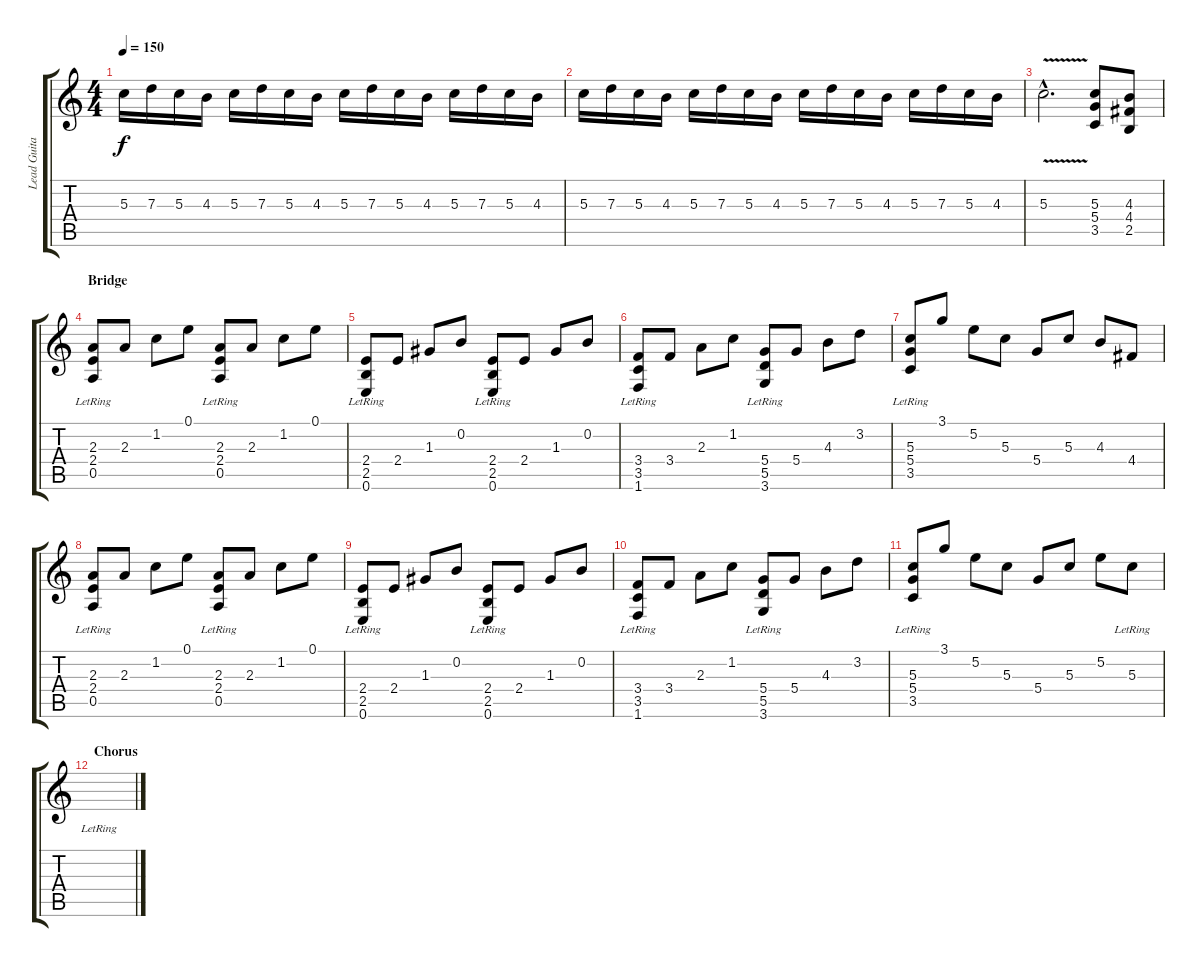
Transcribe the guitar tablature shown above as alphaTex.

\track ("Lead Guitar" "Lead Guita") {instrument distortionguitar}
\staff {score tabs}
\tuning (E4 B3 G3 D3 A2 E2) {hide}
\ts (4 4)
\tempo 150
\clef g2
\ks c
5.3.16{dy f} 7.3.16 5.3.16 4.3.16 5.3.16 7.3.16 5.3.16 4.3.16 5.3.16 7.3.16 5.3.16 4.3.16 5.3.16 7.3.16 5.3.16 4.3.16 |
5.3.16 7.3.16 5.3.16 4.3.16 5.3.16 7.3.16 5.3.16 4.3.16 5.3.16 7.3.16 5.3.16 4.3.16 5.3.16 7.3.16 5.3.16 4.3.16 |
5.3{v hac}.2{d} (5.3 5.4 3.5).8 (4.3 4.4 2.5).8 |
\section ("" "Bridge")
(2.3{lr} 2.4{lr} 0.5{lr}).8 2.3.8 1.2.8 0.1.8 (2.3 2.4{lr} 0.5).8 2.3.8 1.2.8 0.1.8 |
(2.4{lr} 2.5{lr} 0.6{lr}).8 2.4.8 1.3.8 0.2.8 (2.4{lr} 2.5{lr} 0.6{lr}).8 2.4.8 1.3.8 0.2.8 |
(3.4 3.5{lr} 1.6{lr}).8 3.4.8 2.3.8 1.2.8 (5.4{lr} 5.5{lr} 3.6{lr}).8 5.4.8 4.3.8 3.2.8 |
(5.3{lr} 5.4{lr} 3.5{lr}).8 3.1.8 5.2.8 5.3.8 5.4.8 5.3.8 4.3.8 4.4.8 |
(2.3{lr} 2.4{lr} 0.5{lr}).8 2.3.8 1.2.8 0.1.8 (2.3 2.4{lr} 0.5).8 2.3.8 1.2.8 0.1.8 |
(2.4{lr} 2.5{lr} 0.6{lr}).8 2.4.8 1.3.8 0.2.8 (2.4{lr} 2.5{lr} 0.6{lr}).8 2.4.8 1.3.8 0.2.8 |
(3.4 3.5{lr} 1.6{lr}).8 3.4.8 2.3.8 1.2.8 (5.4{lr} 5.5{lr} 3.6{lr}).8 5.4.8 4.3.8 3.2.8 |
(5.3{lr} 5.4{lr} 3.5{lr}).8 3.1.8 5.2.8 5.3.8 5.4.8 5.3.8 5.2.8 5.3{lr}.8 |
\section ("" "Chorus")
